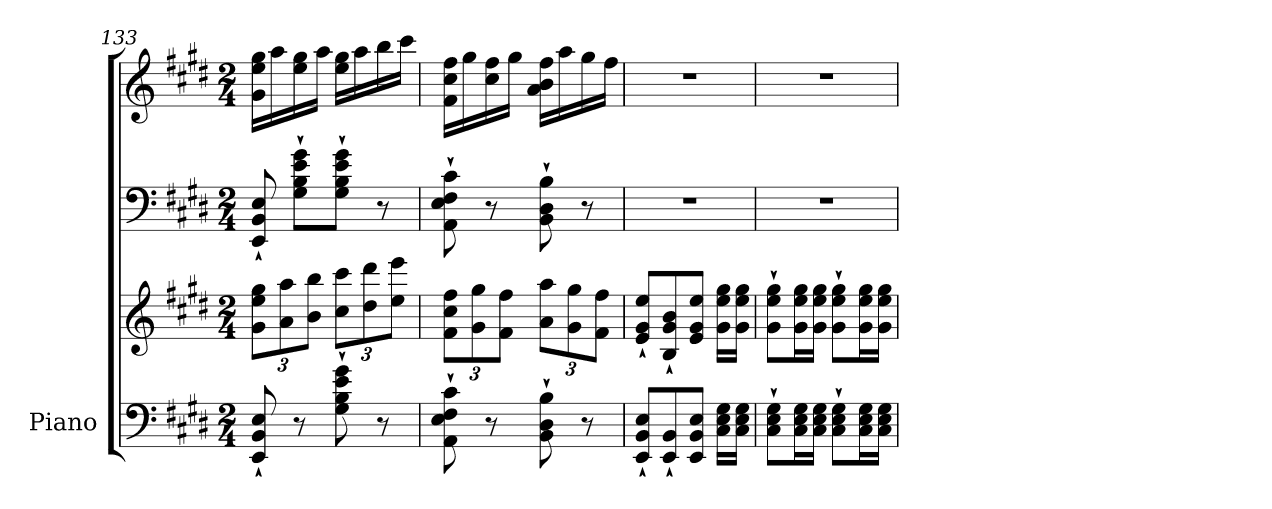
**kern	**kern	**kern	**kern
*part1	*part1	*part1	*part1
*staff4	*staff3	*staff2	*staff1
*I"Piano	*	*	*
*I'Pno.	*	*	*
!!LO:LB:g=z
*clefF4	*clefG2	*clefF4	*clefG2
*k[f#c#g#d#]	*k[f#c#g#d#]	*k[f#c#g#d#]	*k[f#c#g#d#]
*M2/4	*M2/4	*M2/4	*M2/4
*	*Xbrackettup	*	*
=133	=133	=133	=133
8EE/` 8BB/` 8E/`	12g#\ 12ee\ 12gg#\L	8EE/` 8BB/` 8E/`	16g#\ 16ee\ 16gg#\LL
.	.	.	16aa\
.	12a\ 12aa\	.	.
8r	.	8G#\` 8B\` 8e\` 8g#\`L	16ee\ 16gg#\
.	12b\ 12bb\J	.	.
.	.	.	16aa\JJ
8G#\` 8B\` 8e\` 8g#\`	12cc#\ 12ccc#\L	8G#\` 8B\` 8e\` 8g#\`J	16ee\ 16gg#\LL
.	.	.	16aa\
.	12dd#\ 12ddd#\	.	.
8r	.	8r	16bb\
.	12ee\ 12eee\J	.	.
.	.	.	16ccc#\JJ
=134	=134	=134	=134
8AA\` 8E\` 8F#\` 8c#\`	12f#\ 12cc#\ 12ff#\L	8AA\` 8E\` 8F#\` 8c#\`	16f#\ 16cc#\ 16ff#\LL
.	.	.	16gg#\
.	12g#\ 12gg#\	.	.
8r	.	8r	16cc#\ 16ff#\
.	12f#\ 12ff#\J	.	.
.	.	.	16gg#\JJ
8BB\` 8D#\` 8B\`	12a\ 12aa\L	8BB\` 8D#\` 8B\`	16a\ 16b\ 16ff#\LL
.	.	.	16aa\
.	12g#\ 12gg#\	.	.
8r	.	8r	16gg#\
.	12f#\ 12ff#\J	.	.
.	.	.	16ff#\JJ
=135	=135	=135	=135
8EE/` 8BB/` 8E/`L	8e/` 8g#/` 8ee/`L	2r	2r
8EE/` 8BB/`	8B/` 8g#/` 8b/`	.	.
8EE/ 8BB/ 8E/J	8e/ 8g#/ 8ee/J	.	.
16C#\ 16E\ 16G#\LL	16g#\ 16ee\ 16gg#\LL	.	.
16C#\ 16E\ 16G#\JJ	16g#\ 16ee\ 16gg#\JJ	.	.
=136	=136	=136	=136
8C#\` 8E\` 8G#\`L	8g#\` 8ee\` 8gg#\`L	2r	2r
16C#\ 16E\ 16G#\L	16g#\ 16ee\ 16gg#\L	.	.
16C#\ 16E\ 16G#\JJ	16g#\ 16ee\ 16gg#\JJ	.	.
8C#\` 8E\` 8G#\`L	8g#\` 8ee\` 8gg#\`L	.	.
16C#\ 16E\ 16G#\L	16g#\ 16ee\ 16gg#\L	.	.
16C#\ 16E\ 16G#\JJ	16g#\ 16ee\ 16gg#\JJ	.	.
=	=	=	=
*-	*-	*-	*-
